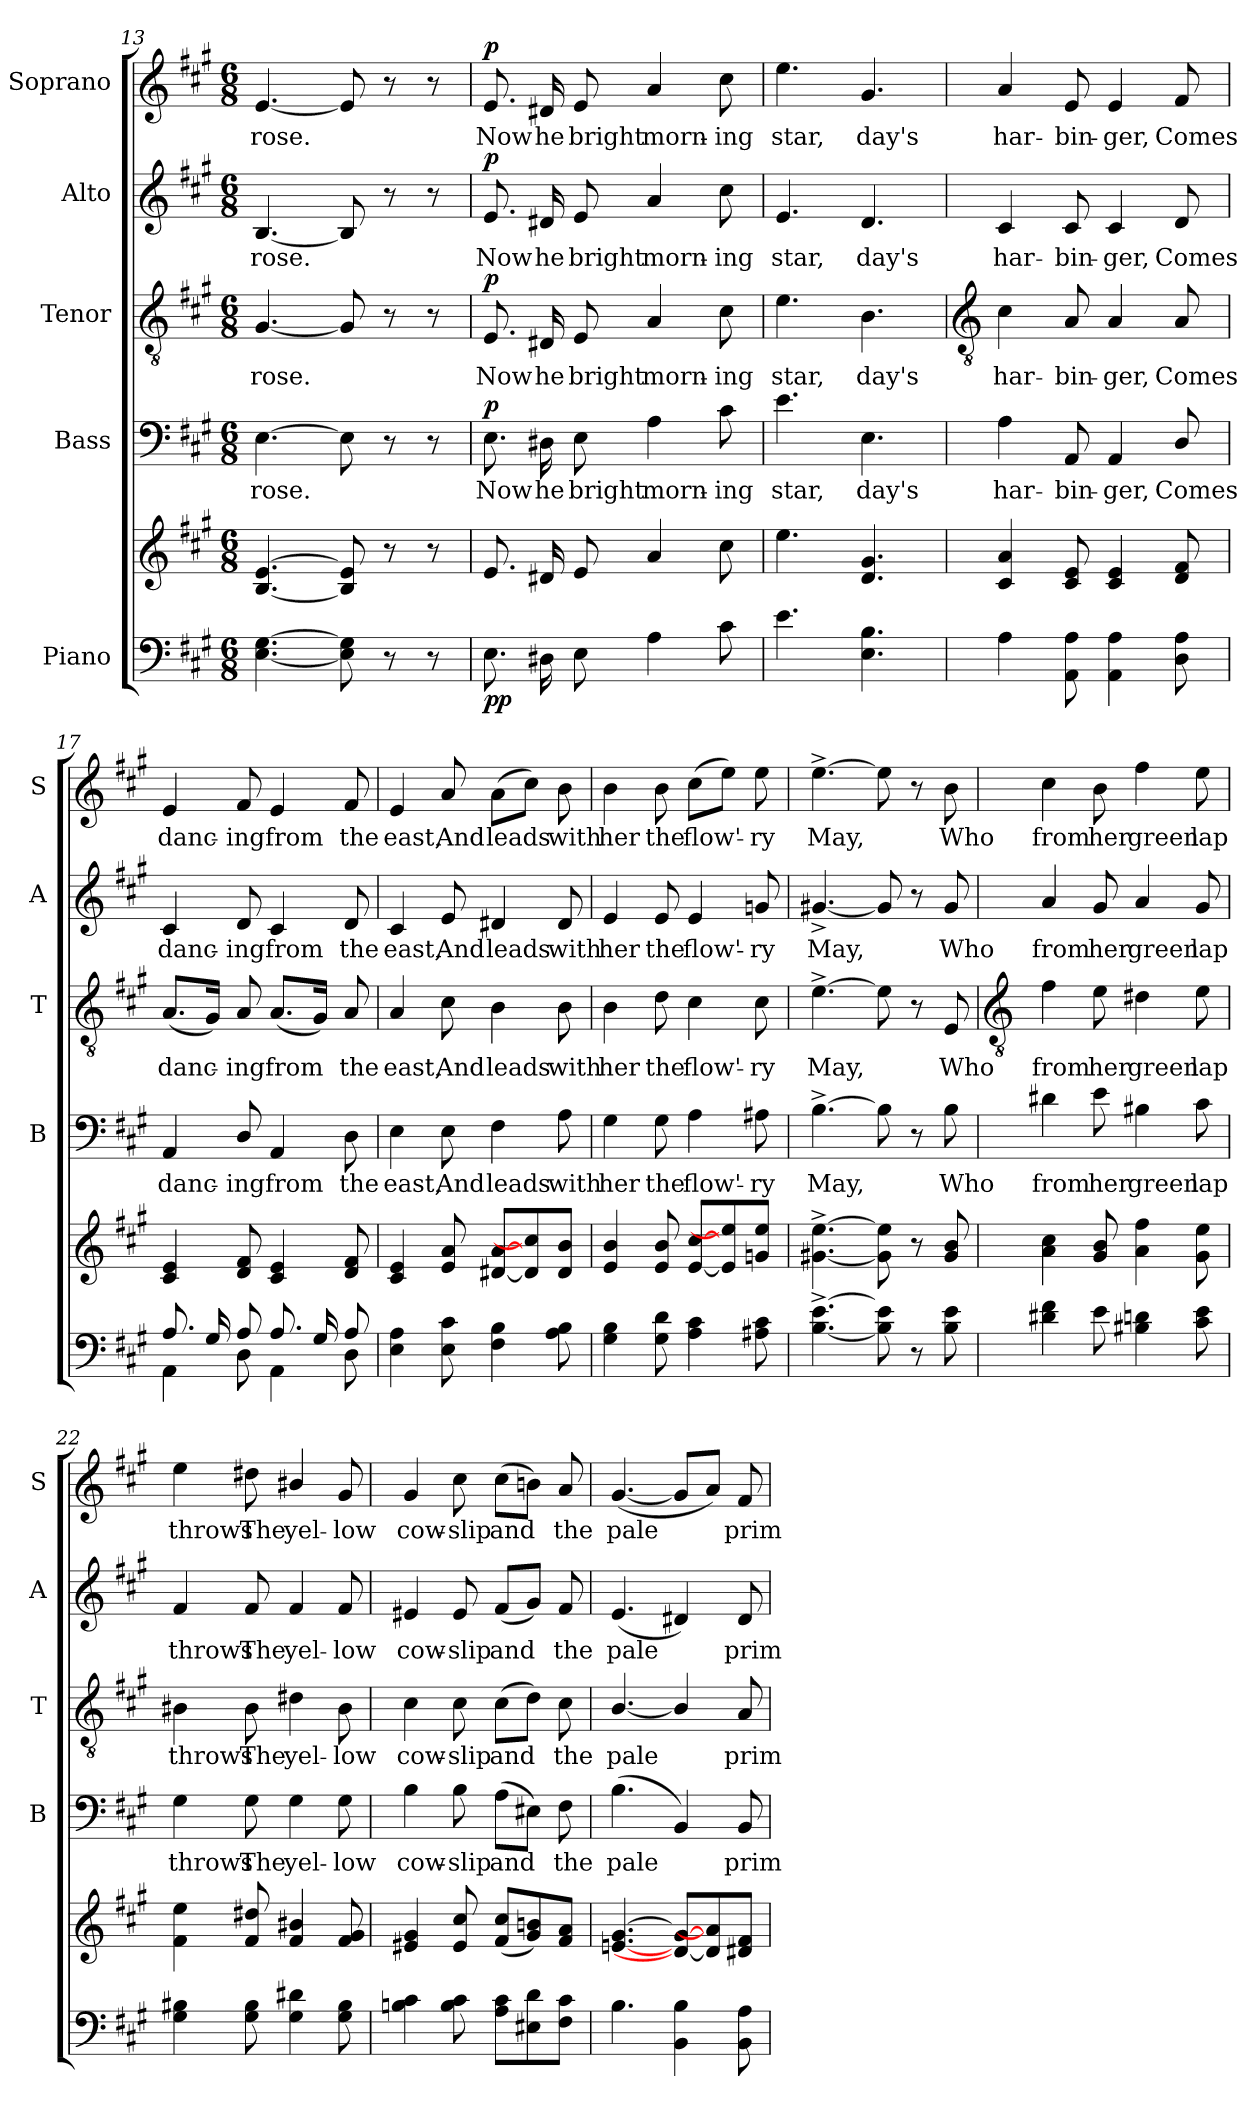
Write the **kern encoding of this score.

**kern	**kern	**dynam	**kern	**text	**dynam	**kern	**text	**dynam	**kern	**text	**dynam	**kern	**text	**dynam
*part5	*part5	*part5	*part4	*part4	*part4	*part3	*part3	*part3	*part2	*part2	*part2	*part1	*part1	*part1
*staff6	*staff5	*staff5/6	*staff4	*staff4	*staff4	*staff3	*staff3	*staff3	*staff2	*staff2	*staff2	*staff1	*staff1	*staff1
*I"Piano	*	*	*I"Bass	*	*	*I"Tenor	*	*	*I"Alto	*	*	*I"Soprano	*	*
*	*	*	*I'B	*	*	*I'T	*	*	*I'A	*	*	*I'S	*	*
*clefF4	*clefG2	*	*clefF4	*	*	*clefGv2	*	*	*clefG2	*	*	*clefG2	*	*
*k[f#c#g#]	*k[f#c#g#]	*	*k[f#c#g#]	*	*	*k[f#c#g#]	*	*	*k[f#c#g#]	*	*	*k[f#c#g#]	*	*
*A:	*A:	*	*A:	*	*	*A:	*	*	*A:	*	*	*A:	*	*
*M6/8	*M6/8	*	*M6/8	*	*	*M6/8	*	*	*M6/8	*	*	*M6/8	*	*
=13	=13	=13	=13	=13	=13	=13	=13	=13	=13	=13	=13	=13	=13	=13
!	!	!	!	!LO:LY:b	!	!	!LO:LY:b	!	!	!LO:LY:b	!	!	!LO:LY:b	!
[4.E [4.G#	[4.B [4.e	.	[4.E	-rose.	.	[4.G#	-rose.	.	[4.B	-rose.	.	[4.e	-rose.	.
8E] 8G#]	8B] 8e]	.	8E]	.	.	8G#]	.	.	8B]	.	.	8e]	.	.
8r	8r	.	8r	.	.	8r	.	.	8r	.	.	8r	.	.
8r	8r	.	8r	.	.	8r	.	.	8r	.	.	8r	.	.
=14	=14	=14	=14	=14	=14	=14	=14	=14	=14	=14	=14	=14	=14	=14
!	!	!LO:DY:b=2	!	!LO:LY:b	!	!	!LO:LY:b	!	!	!LO:LY:b	!	!	!LO:LY:b	!
!	!	!LO:DY:n=1:b	!	!	!LO:DY:b	!	!	!LO:DY:b	!	!	!LO:DY:b	!	!	!LO:DY:b
8.EL	8.eL	p p	8.E	Now	p	8.E	Now	p	8.e	Now	p	8.e	Now	p
!	!	!	!	!LO:LY:b	!	!	!LO:LY:b	!	!	!LO:LY:b	!	!	!LO:LY:b	!
16D#XL	16d#XL	.	16D#X	he	.	16D#X	he	.	16d#X	he	.	16d#X	he	.
!	!	!	!	!LO:LY:b	!	!	!LO:LY:b	!	!	!LO:LY:b	!	!	!LO:LY:b	!
8EJ	8eJ	.	8E	bright	.	8E	bright	.	8e	bright	.	8e	bright	.
!	!	!	!	!LO:LY:b	!	!	!LO:LY:b	!	!	!LO:LY:b	!	!	!LO:LY:b	!
4A	4a	.	4A	morn-	.	4A	morn-	.	4a	morn-	.	4a	morn-	.
!	!	!	!	!LO:LY:b	!	!	!LO:LY:b	!	!	!LO:LY:b	!	!	!LO:LY:b	!
8c#	8cc#	.	8c#	-ing	.	8c#	-ing	.	8cc#	-ing	.	8cc#	-ing	.
=15	=15	=15	=15	=15	=15	=15	=15	=15	=15	=15	=15	=15	=15	=15
!	!	!	!	!LO:LY:b	!	!	!LO:LY:b	!	!	!LO:LY:b	!	!	!LO:LY:b	!
4.e	4.ee	.	4.e	star,	.	4.e	star,	.	4.e	star,	.	4.ee	star,	.
!	!	!	!	!LO:LY:b	!	!	!LO:LY:b	!	!	!LO:LY:b	!	!	!LO:LY:b	!
4.E 4.B	4.d 4.g#	.	4.E	day's	.	4.B	day's	.	4.d	day's	.	4.g#	day's	.
!!LO:LB:g=z
=16	=16	=16	=16	=16	=16	=16	=16	=16	=16	=16	=16	=16	=16	=16
*	*	*	*	*	*	*clefGv2	*	*	*	*	*	*	*	*
!LO:N:vis=1	!	!	!	!LO:LY:b	!	!	!LO:LY:b	!	!	!LO:LY:b	!	!	!LO:LY:b	!
*^	*	*	*	*	*	*	*	*	*	*	*	*	*	*
2.ryy	4A	4c# 4a	.	4A	har-	.	4c#	har-	.	4c#	har-	.	4a	har-	.
!	!	!	!	!	!LO:LY:b	!	!	!LO:LY:b	!	!	!LO:LY:b	!	!	!LO:LY:b	!
.	8AA 8A	8c# 8e	.	8AA	-bin-	.	8A	-bin-	.	8c#	-bin-	.	8e	-bin-	.
!	!	!	!	!	!LO:LY:b	!	!	!LO:LY:b	!	!	!LO:LY:b	!	!	!LO:LY:b	!
.	4AA 4A	4c# 4e	.	4AA	-ger,	.	4A	-ger,	.	4c#	-ger,	.	4e	-ger,	.
!	!	!	!	!	!LO:LY:b	!	!	!LO:LY:b	!	!	!LO:LY:b	!	!	!LO:LY:b	!
.	8D\ 8A\	8d 8f#	.	8D/	Comes	.	8A	Comes	.	8d	Comes	.	8f#	Comes	.
=17	=17	=17	=17	=17	=17	=17	=17	=17	=17	=17	=17	=17	=17	=17	=17
!	!	!	!	!	!LO:LY:b	!	!	!LO:LY:b	!	!	!LO:LY:b	!	!	!LO:LY:b	!
8.A/L	4AA\	4c# 4e	.	4AA	danc-	.	(<8.AL	danc-	.	4c#	danc-	.	4e	danc-	.
16G#/L	.	.	.	.	.	.	16G#J)	.	.	.	.	.	.	.	.
!	!	!	!	!	!LO:LY:b	!	!	!LO:LY:b	!	!	!LO:LY:b	!	!	!LO:LY:b	!
8A/J	8D\	8d 8f#	.	8D/	-ing	.	8A	ing	.	8d	-ing	.	8f#	-ing	.
!	!	!	!	!	!LO:LY:b	!	!	!LO:LY:b	!	!	!LO:LY:b	!	!	!LO:LY:b	!
8.A/L	4AA\	4c# 4e	.	4AA	from	.	(<8.AL	from	.	4c#	from	.	4e	from	.
16G#/L	.	.	.	.	.	.	16G#J)	.	.	.	.	.	.	.	.
!	!	!	!	!	!LO:LY:b	!	!	!LO:LY:b	!	!	!LO:LY:b	!	!	!LO:LY:b	!
8A/J	8D	8d 8f#	.	8D	the	.	8A	the	.	8d	the	.	8f#	the	.
=18	=18	=18	=18	=18	=18	=18	=18	=18	=18	=18	=18	=18	=18	=18	=18
!	!	!	!	!	!LO:LY:b	!	!	!LO:LY:b	!	!	!LO:LY:b	!	!	!LO:LY:b	!
*v	*v	*	*	*	*	*	*	*	*	*	*	*	*	*	*
4E 4A	4c# 4e	.	4E	east,	.	4A	east,	.	4c#	east,	.	4e	east,	.
!	!	!	!	!LO:LY:b	!	!	!LO:LY:b	!	!	!LO:LY:b	!	!	!LO:LY:b	!
8E 8c#	8e 8a	.	8E	And	.	8c#	And	.	8e	And	.	8a	And	.
!	!	!	!	!LO:LY:b	!	!	!LO:LY:b	!	!	!LO:LY:b	!	!	!LO:LY:b	!
4F# 4B	[8d#X [8aL	.	4F#	leads	.	4B	leads	.	4d#X	leads	.	(>8aL	leads	.
.	8d#] 8cc#]	.	.	.	.	.	.	.	.	.	.	8cc#J)	.	.
!	!	!	!	!LO:LY:b	!	!	!LO:LY:b	!	!	!LO:LY:b	!	!	!LO:LY:b	!
8A 8B	8d# 8bJ	.	8A	with	.	8B	with	.	8d#	with	.	8b	with	.
=19	=19	=19	=19	=19	=19	=19	=19	=19	=19	=19	=19	=19	=19	=19
!	!	!	!	!LO:LY:b	!	!	!LO:LY:b	!	!	!LO:LY:b	!	!	!LO:LY:b	!
4G# 4B	4e 4b	.	4G#	her	.	4B	her	.	4e	her	.	4b	her	.
!	!	!	!	!LO:LY:b	!	!	!LO:LY:b	!	!	!LO:LY:b	!	!	!LO:LY:b	!
8G# 8d	8e 8b	.	8G#	the	.	8d	the	.	8e	the	.	8b	the	.
!	!	!	!	!LO:LY:b	!	!	!LO:LY:b	!	!	!LO:LY:b	!	!	!LO:LY:b	!
4A 4c#	[8e [8cc#L	.	4A	flow'-	.	4c#	flow'-	.	4e	flow'-	.	(>8cc#L	flow'-	.
.	8e] 8ee]	.	.	.	.	.	.	.	.	.	.	8eeJ)	.	.
!	!	!	!	!LO:LY:b	!	!	!LO:LY:b	!	!	!LO:LY:b	!	!	!LO:LY:b	!
8A#X 8c#	8gn 8eeJ	.	8A#X	-ry	.	8c#	-ry	.	8gn	-ry	.	8ee	ry	.
=20	=20	=20	=20	=20	=20	=20	=20	=20	=20	=20	=20	=20	=20	=20
!	!	!	!	!LO:LY:b	!	!	!LO:LY:b	!	!	!LO:LY:b	!	!	!LO:LY:b	!
[4.B^ [4.e^	[4.g#X^ [4.ee^	.	[4.B^	May,	.	[4.e^	May,	.	[4.g#X^	May,	.	[4.ee^	May,	.
8B] 8e]	8g#] 8ee]	.	8B]	.	.	8e]	.	.	8g#]	.	.	8ee]	.	.
8r	8r	.	8r	.	.	8r	.	.	8r	.	.	8r	.	.
!	!	!	!	!LO:LY:b	!	!	!LO:LY:b	!	!	!LO:LY:b	!	!	!LO:LY:b	!
8B 8e	8g# 8b	.	8B	Who	.	8E	Who	.	8g#	Who	.	8b	Who	.
!!LO:LB:g=z
=21	=21	=21	=21	=21	=21	=21	=21	=21	=21	=21	=21	=21	=21	=21
*	*	*	*	*	*	*clefGv2	*	*	*	*	*	*	*	*
!	!	!	!	!LO:LY:b	!	!	!LO:LY:b	!	!	!LO:LY:b	!	!	!LO:LY:b	!
4d#X 4f#	4a 4cc#	.	4d#X	from	.	4f#	from	.	4a	from	.	4cc#	from	.
!	!	!	!	!LO:LY:b	!	!	!LO:LY:b	!	!	!LO:LY:b	!	!	!LO:LY:b	!
8e	8g# 8b	.	8e	her	.	8e	her	.	8g#	her	.	8b	her	.
!	!	!	!	!LO:LY:b	!	!	!LO:LY:b	!	!	!LO:LY:b	!	!	!LO:LY:b	!
4B#X 4dn	4a 4ff#	.	4B#X	green	.	4d#X	green	.	4a	green	.	4ff#	green	.
!	!	!	!	!LO:LY:b	!	!	!LO:LY:b	!	!	!LO:LY:b	!	!	!LO:LY:b	!
8c# 8e	8g# 8ee	.	8c#	lap	.	8e	lap	.	8g#	lap	.	8ee	lap	.
=22	=22	=22	=22	=22	=22	=22	=22	=22	=22	=22	=22	=22	=22	=22
!	!	!	!	!LO:LY:b	!	!	!LO:LY:b	!	!	!LO:LY:b	!	!	!LO:LY:b	!
4G# 4B#X	4f# 4ee	.	4G#	throws	.	4B#X	throws	.	4f#	throws	.	4ee	throws	.
!	!	!	!	!LO:LY:b	!	!	!LO:LY:b	!	!	!LO:LY:b	!	!	!LO:LY:b	!
8G# 8B#	8f# 8dd#X	.	8G#	The	.	8B#	The	.	8f#	The	.	8dd#X	The	.
!	!	!	!	!LO:LY:b	!	!	!LO:LY:b	!	!	!LO:LY:b	!	!	!LO:LY:b	!
4G# 4d#X	4f#/ 4b#X/	.	4G#	yel-	.	4d#X	yel-	.	4f#	yel-	.	4b#X/	yel-	.
!	!	!	!	!LO:LY:b	!	!	!LO:LY:b	!	!	!LO:LY:b	!	!	!LO:LY:b	!
8G# 8B#	8f# 8g#	.	8G#	-low	.	8B#	-low	.	8f#	-low	.	8g#	-low	.
=23	=23	=23	=23	=23	=23	=23	=23	=23	=23	=23	=23	=23	=23	=23
!	!	!	!	!LO:LY:b	!	!	!LO:LY:b	!	!	!LO:LY:b	!	!	!LO:LY:b	!
4Bn 4c#	4e#X 4g#	.	4B	cow-	.	4c#	cow-	.	4e#X	cow-	.	4g#	cow-	.
!	!	!	!	!LO:LY:b	!	!	!LO:LY:b	!	!	!LO:LY:b	!	!	!LO:LY:b	!
8B 8c#	8e# 8cc#	.	8B	-slip	.	8c#	-slip	.	8e#	-slip	.	8cc#	-slip	.
!	!	!	!	!LO:LY:b	!	!	!LO:LY:b	!	!	!LO:LY:b	!	!	!LO:LY:b	!
8A 8c#L	(<8f# 8cc#L	.	(>8AL	and	.	(>8c#L	and	.	(<8f#L	and	.	(>8cc#L	and	.
8E#X 8d	8g# 8bn)	.	8E#XJ)	.	.	8dJ)	.	.	8g#J)	.	.	8bnJ)	.	.
!	!	!	!	!LO:LY:b	!	!	!LO:LY:b	!	!	!LO:LY:b	!	!	!LO:LY:b	!
8F# 8c#J	8f# 8aJ	.	8F#	the	.	8c#	the	.	8f#	the	.	8a	the	.
=24	=24	=24	=24	=24	=24	=24	=24	=24	=24	=24	=24	=24	=24	=24
!	!	!	!	!LO:LY:b	!	!	!LO:LY:b	!	!	!LO:LY:b	!	!	!LO:LY:b	!
4.B	[4.en [4.g#	.	(4.B	pale	.	[4.B/	pale	.	(<4.e	pale	.	(<[4.g#	pale	.
4BB 4B	8d#_ 8g#_L	.	4BB)	.	.	4B/]	.	.	4d#X)	.	.	8g#L]	.	.
.	8d#] 8a]	.	.	.	.	.	.	.	.	.	.	8aJ)	.	.
!	!	!	!	!LO:LY:b	!	!	!LO:LY:b	!	!	!LO:LY:b	!	!	!LO:LY:b	!
8BB 8A	8d# 8f#J	.	8BB	prim-	.	8A	prim-	.	8d#	prim-	.	8f#	prim-	.
=	=	=	=	=	=	=	=	=	=	=	=	=	=	=
*-	*-	*-	*-	*-	*-	*-	*-	*-	*-	*-	*-	*-	*-	*-
